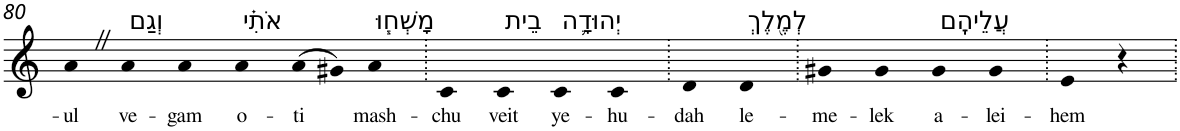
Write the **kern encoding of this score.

**kern	**text
*part1	*part1
*staff1	*staff1
*I"Piano	*
*I'Pno	*
!!LO:PB:g=z
*clefG2	*
*k[]	*
=80	=80
!	!LO:LY:b
4aZ	-ul
!LO:TX:a:t=וְגַם	!
!	!LO:LY:b
4a	ve-
!	!LO:LY:b
4a	-gam
!LO:TX:a:t=אֹתִ֗י	!
!	!LO:LY:b
4a	o-
!	!LO:LY:b
(>8a	-ti
8g#X)	.
!LO:TX:a:t=מָשְׁח֧וּ	!
!	!LO:LY:b
4a	mash-
=81.	=81.
!	!LO:LY:b
4c	-chu
!LO:TX:a:t=בֵית	!
!	!LO:LY:b
4c	veit
!LO:TX:a:t=יְהוּדָ֛ה	!
!	!LO:LY:b
4c	ye-
!	!LO:LY:b
4c	-hu-
=82.	=82.
!	!LO:LY:b
4d	-dah
!LO:TX:a:t=לְמֶ֖לֶךְ	!
!	!LO:LY:b
4d	le-
=83.	=83.
!	!LO:LY:b
4g#X	-me-
!	!LO:LY:b
4g#	-lek
!LO:TX:a:t=עֲלֵיהֶֽם	!
!	!LO:LY:b
4g#	a-
!	!LO:LY:b
4g#	-lei-
=84.	=84.
!	!LO:LY:b
4e	-hem
4r	.
=.	=.
*-	*-
